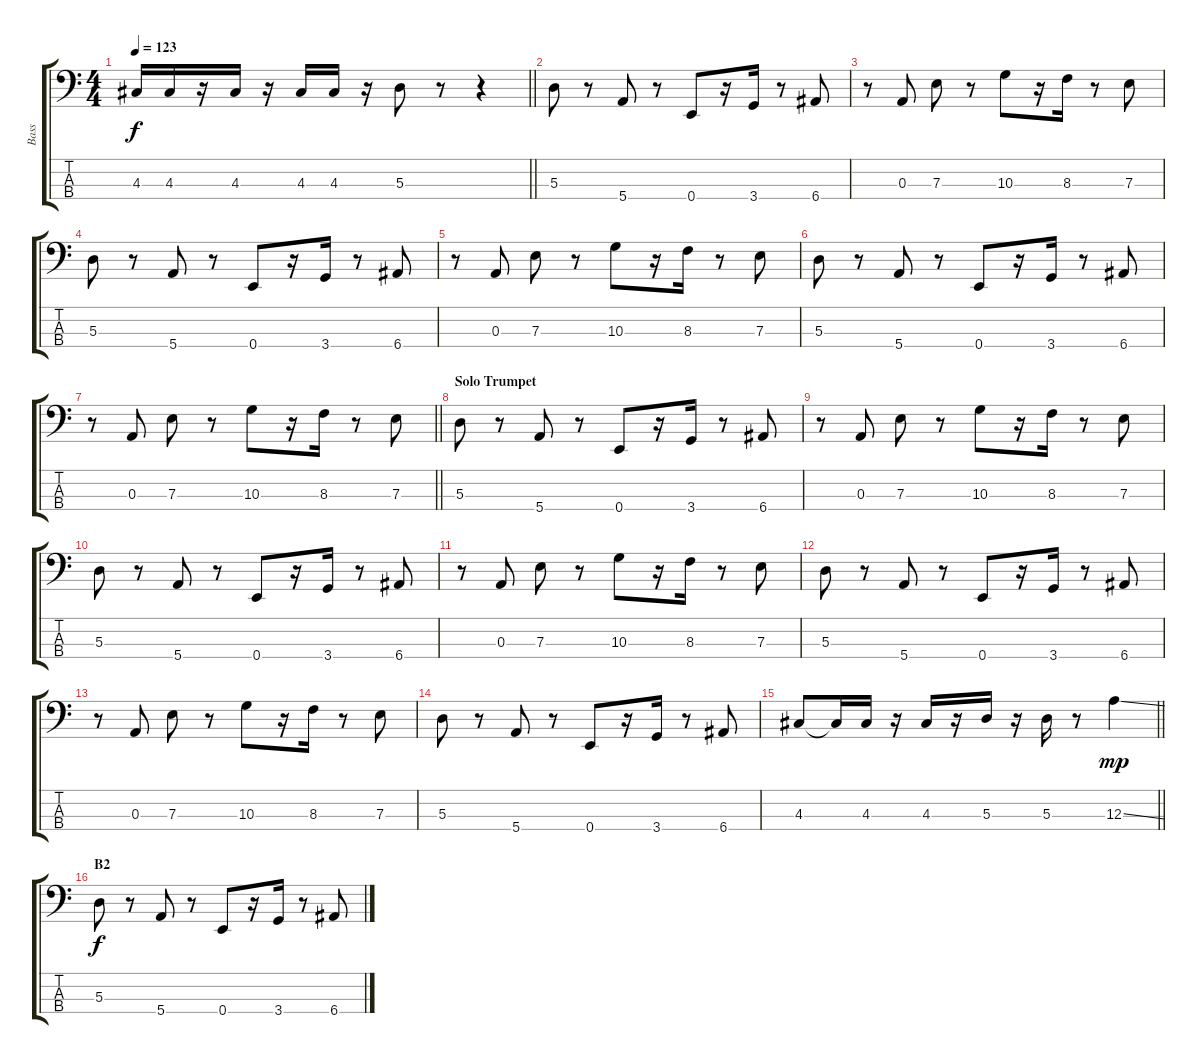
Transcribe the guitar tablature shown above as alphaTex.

\track ("Bass" "Bass") {instrument acousticbass}
\staff {score tabs}
\tuning (G2 D2 A1 E1) {hide}
\ts (4 4)
\tempo 123
\clef f4
\barLineRight lightlight
\ks c
4.3.16{dy f} 4.3.16 r.16 4.3.16 r.16 4.3.16 4.3.16 r.16 5.3.8 r.8 r.4 |
5.3.8 r.8 5.4.8 r.8 0.4.8 r.16 3.4.16 r.8 6.4.8 |
r.8 0.3.8 7.3.8 r.8 10.3.8 r.16 8.3.16 r.8 7.3.8 |
5.3.8 r.8 5.4.8 r.8 0.4.8 r.16 3.4.16 r.8 6.4.8 |
r.8 0.3.8 7.3.8 r.8 10.3.8 r.16 8.3.16 r.8 7.3.8 |
5.3.8 r.8 5.4.8 r.8 0.4.8 r.16 3.4.16 r.8 6.4.8 |
\barLineRight lightlight
r.8 0.3.8 7.3.8 r.8 10.3.8 r.16 8.3.16 r.8 7.3.8 |
\section ("" "Solo Trumpet")
5.3.8 r.8 5.4.8 r.8 0.4.8 r.16 3.4.16 r.8 6.4.8 |
r.8 0.3.8 7.3.8 r.8 10.3.8 r.16 8.3.16 r.8 7.3.8 |
5.3.8 r.8 5.4.8 r.8 0.4.8 r.16 3.4.16 r.8 6.4.8 |
r.8 0.3.8 7.3.8 r.8 10.3.8 r.16 8.3.16 r.8 7.3.8 |
5.3.8 r.8 5.4.8 r.8 0.4.8 r.16 3.4.16 r.8 6.4.8 |
r.8 0.3.8 7.3.8 r.8 10.3.8 r.16 8.3.16 r.8 7.3.8 |
5.3.8 r.8 5.4.8 r.8 0.4.8 r.16 3.4.16 r.8 6.4.8 |
\barLineRight lightlight
4.3.8 4.3{t}.16 4.3.16 r.16 4.3.16 r.16 5.3.16 r.16 5.3.16 r.8 12.3{ss}.4{dy mp} |
\section ("" "B2")
5.3.8{dy f} r.8 5.4.8 r.8 0.4.8 r.16 3.4.16 r.8 6.4.8
